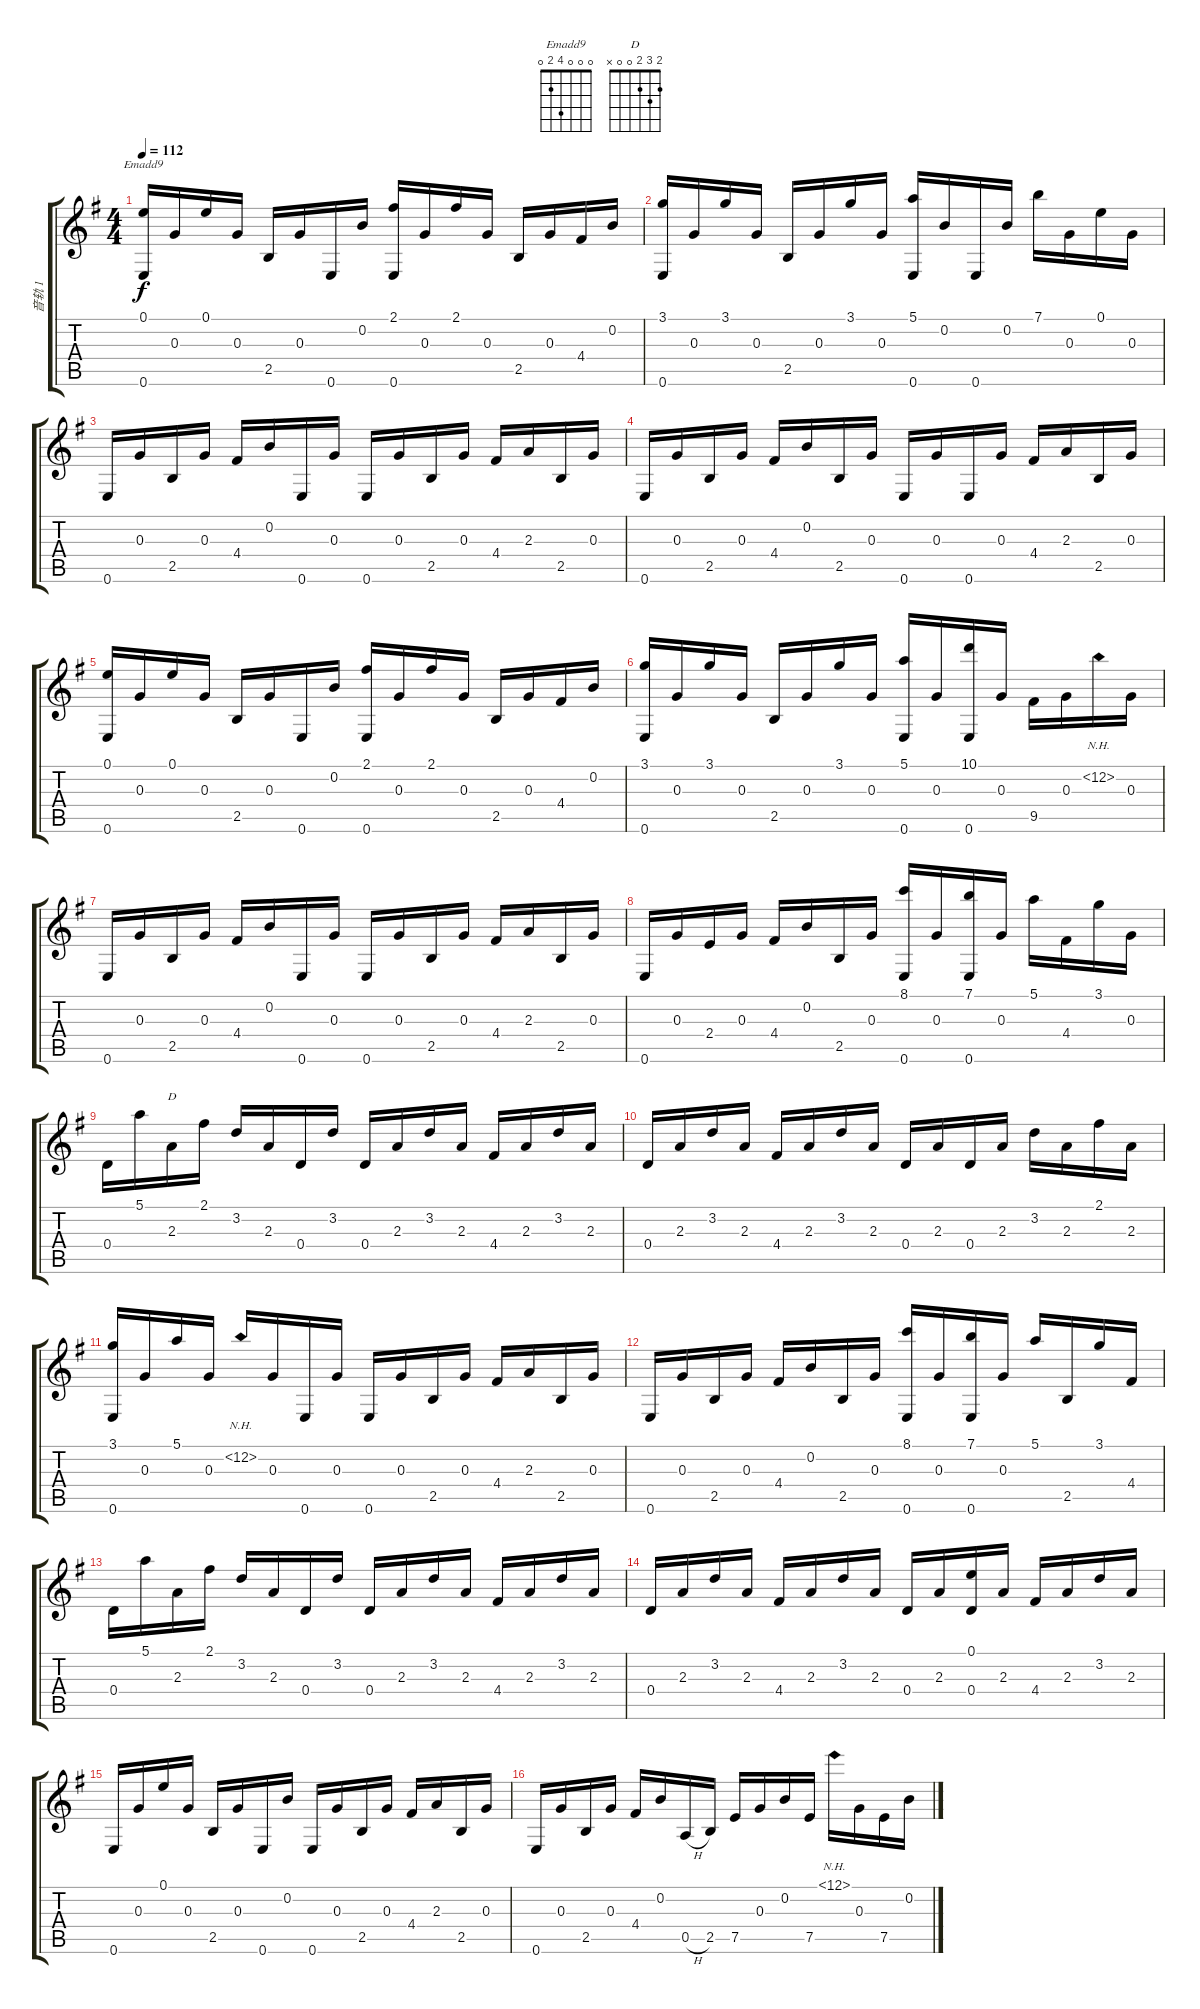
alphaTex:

\track ("音轨 1" "音轨 1") {instrument acousticguitarnylon}
\staff {score tabs}
\tuning (E4 B3 G3 D3 A2 E2) {hide}
\chord ("Emadd9" 0 0 0 4 2 0)
\chord ("D" 2 3 2 0 0 x)
\ts (4 4)
\tempo 112
\clef g2
\ks g
(0.1 0.6).16{ch "Emadd9" dy f} 0.3.16 0.1.16 0.3.16 2.5.16 0.3.16 0.6.16 0.2.16 (2.1 0.6).16 0.3.16 2.1.16 0.3.16 2.5.16 0.3.16 4.4.16 0.2.16 |
(3.1 0.6).16 0.3.16 3.1.16 0.3.16 2.5.16 0.3.16 3.1.16 0.3.16 (5.1 0.6).16 0.2.16 0.6.16 0.2.16 7.1.16 0.3.16 0.1.16 0.3.16 |
0.6.16 0.3.16 2.5.16 0.3.16 4.4.16 0.2.16 0.6.16 0.3.16 0.6.16 0.3.16 2.5.16 0.3.16 4.4.16 2.3.16 2.5.16 0.3.16 |
0.6.16 0.3.16 2.5.16 0.3.16 4.4.16 0.2.16 2.5.16 0.3.16 0.6.16 0.3.16 0.6.16 0.3.16 4.4.16 2.3.16 2.5.16 0.3.16 |
(0.1 0.6).16 0.3.16 0.1.16 0.3.16 2.5.16 0.3.16 0.6.16 0.2.16 (2.1 0.6).16 0.3.16 2.1.16 0.3.16 2.5.16 0.3.16 4.4.16 0.2.16 |
(3.1 0.6).16 0.3.16 3.1.16 0.3.16 2.5.16 0.3.16 3.1.16 0.3.16 (5.1 0.6).16 0.3.16 (10.1 0.6).16 0.3.16 9.5.16 0.3.16 12.2{nh}.16 0.3.16 |
0.6.16 0.3.16 2.5.16 0.3.16 4.4.16 0.2.16 0.6.16 0.3.16 0.6.16 0.3.16 2.5.16 0.3.16 4.4.16 2.3.16 2.5.16 0.3.16 |
0.6.16 0.3.16 2.4.16 0.3.16 4.4.16 0.2.16 2.5.16 0.3.16 (8.1 0.6).16 0.3.16 (7.1 0.6).16 0.3.16 5.1.16 4.4.16 3.1.16 0.3.16 |
0.4.16 5.1.16 2.3.16{ch "D"} 2.1.16 3.2.16 2.3.16 0.4.16 3.2.16 0.4.16 2.3.16 3.2.16 2.3.16 4.4.16 2.3.16 3.2.16 2.3.16 |
0.4.16 2.3.16 3.2.16 2.3.16 4.4.16 2.3.16 3.2.16 2.3.16 0.4.16 2.3.16 0.4.16 2.3.16 3.2.16 2.3.16 2.1.16 2.3.16 |
(3.1 0.6).16 0.3.16 5.1.16 0.3.16 12.2{nh}.16 0.3.16 0.6.16 0.3.16 0.6.16 0.3.16 2.5.16 0.3.16 4.4.16 2.3.16 2.5.16 0.3.16 |
0.6.16 0.3.16 2.5.16 0.3.16 4.4.16 0.2.16 2.5.16 0.3.16 (8.1 0.6).16 0.3.16 (7.1 0.6).16 0.3.16 5.1.16 2.5.16 3.1.16 4.4.16 |
0.4.16 5.1.16 2.3.16 2.1.16 3.2.16 2.3.16 0.4.16 3.2.16 0.4.16 2.3.16 3.2.16 2.3.16 4.4.16 2.3.16 3.2.16 2.3.16 |
0.4.16 2.3.16 3.2.16 2.3.16 4.4.16 2.3.16 3.2.16 2.3.16 0.4.16 2.3.16 (0.1 0.4).16 2.3.16 4.4.16 2.3.16 3.2.16 2.3.16 |
0.6.16 0.3.16 0.1.16 0.3.16 2.5.16 0.3.16 0.6.16 0.2.16 0.6.16 0.3.16 2.5.16 0.3.16 4.4.16 2.3.16 2.5.16 0.3.16 |
0.6.16 0.3.16 2.5.16 0.3.16 4.4.16 0.2.16 0.5{h}.16 2.5.16 7.5.16 0.3.16 0.2.16 7.5.16 12.1{nh}.16 0.3.16 7.5.16 0.2.16
